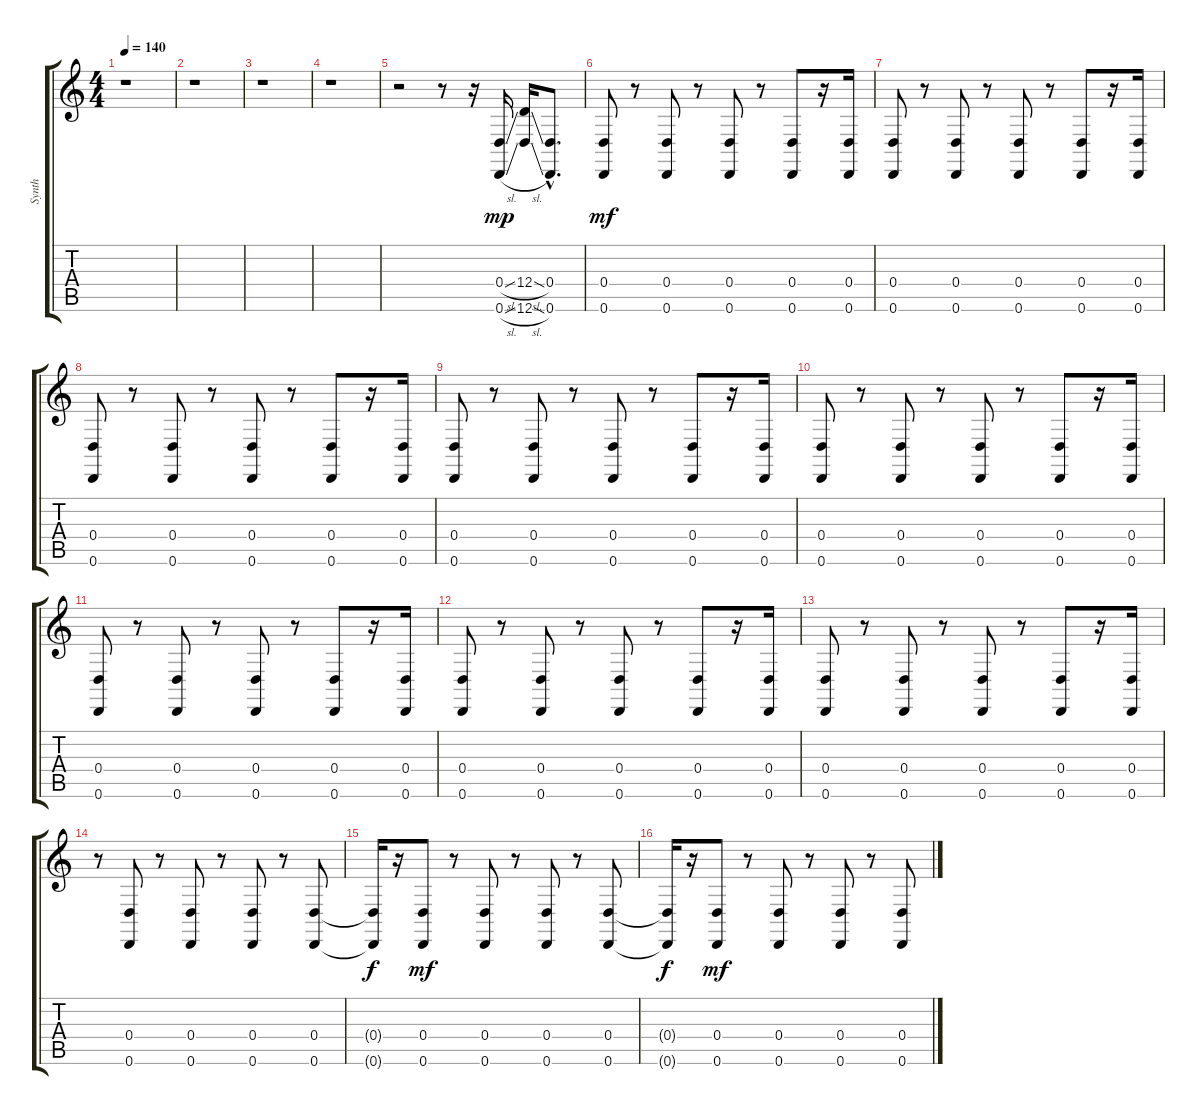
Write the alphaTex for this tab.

\track ("Synth" "Synth") {instrument lead1square}
\staff {score tabs}
\tuning (E4 B3 G3 D3 A2 D2) {hide}
\ts (4 4)
\tempo 140
\clef g2
\ks c
r.1{dy mp} |
r.1 |
r.1 |
r.1 |
r.2 r.8 r.16 (0.4{sl} 0.6{sl}).16{instrument lead1square} (12.4{sl} 12.6{sl}).16 (0.4{hac} 0.6{hac}).8{d} |
(0.4 0.6).8{dy mf volume 12} r.8 (0.4 0.6).8 r.8 (0.4 0.6).8 r.8 (0.4 0.6).8 r.16 (0.4 0.6).16 |
(0.4 0.6).8 r.8 (0.4 0.6).8 r.8 (0.4 0.6).8 r.8 (0.4 0.6).8 r.16 (0.4 0.6).16 |
(0.4 0.6).8 r.8 (0.4 0.6).8 r.8 (0.4 0.6).8 r.8 (0.4 0.6).8 r.16 (0.4 0.6).16 |
(0.4 0.6).8 r.8 (0.4 0.6).8 r.8 (0.4 0.6).8 r.8 (0.4 0.6).8 r.16 (0.4 0.6).16 |
(0.4 0.6).8 r.8 (0.4 0.6).8 r.8 (0.4 0.6).8 r.8 (0.4 0.6).8 r.16 (0.4 0.6).16 |
(0.4 0.6).8 r.8 (0.4 0.6).8 r.8 (0.4 0.6).8 r.8 (0.4 0.6).8 r.16 (0.4 0.6).16 |
(0.4 0.6).8 r.8 (0.4 0.6).8 r.8 (0.4 0.6).8 r.8 (0.4 0.6).8 r.16 (0.4 0.6).16 |
(0.4 0.6).8 r.8 (0.4 0.6).8 r.8 (0.4 0.6).8 r.8 (0.4 0.6).8 r.16 (0.4 0.6).16 |
r.8 (0.4 0.6).8 r.8 (0.4 0.6).8 r.8 (0.4 0.6).8 r.8 (0.4 0.6).8 |
(0.4{t} 0.6{t}).16{dy f} r.16 (0.4 0.6).8{dy mf} r.8 (0.4 0.6).8 r.8 (0.4 0.6).8 r.8 (0.4 0.6).8 |
(0.4{t} 0.6{t}).16{dy f} r.16 (0.4 0.6).8{dy mf} r.8 (0.4 0.6).8 r.8 (0.4 0.6).8 r.8 (0.4 0.6).8
